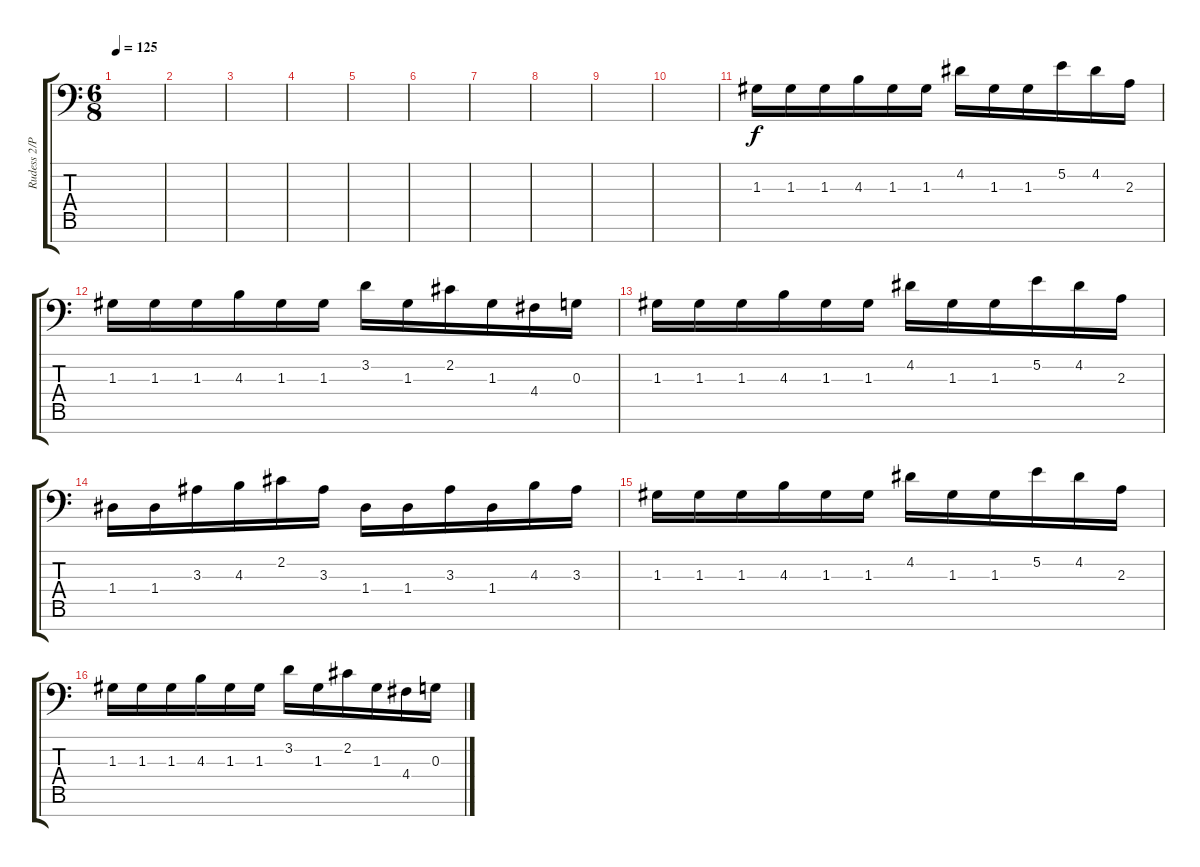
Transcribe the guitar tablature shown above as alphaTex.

\track ("Rudess 2/Petrucci fill-in" "Rudess 2/P") {instrument acousticgrandpiano}
\staff {score tabs}
\tuning (E4 B3 G3 D3 A2 E2 A1) {hide}
\ts (6 8)
\tempo 125
\clef f4
\ks c
|
|
|
|
|
|
|
|
|
|
1.3.16{volume 10 instrument distortionguitar} 1.3.16 1.3.16 4.3.16 1.3.16 1.3.16 4.2.16 1.3.16 1.3.16 5.2.16 4.2.16 2.3.16 |
1.3.16 1.3.16 1.3.16 4.3.16 1.3.16 1.3.16 3.2.16 1.3.16 2.2.16 1.3.16 4.4.16 0.3.16 |
1.3.16{volume 10 instrument distortionguitar} 1.3.16 1.3.16 4.3.16 1.3.16 1.3.16 4.2.16 1.3.16 1.3.16 5.2.16 4.2.16 2.3.16 |
1.4.16 1.4.16 3.3.16 4.3.16 2.2.16 3.3.16 1.4.16 1.4.16 3.3.16 1.4.16 4.3.16 3.3.16 |
1.3.16{volume 10 instrument distortionguitar} 1.3.16 1.3.16 4.3.16 1.3.16 1.3.16 4.2.16 1.3.16 1.3.16 5.2.16 4.2.16 2.3.16 |
1.3.16 1.3.16 1.3.16 4.3.16 1.3.16 1.3.16 3.2.16 1.3.16 2.2.16 1.3.16 4.4.16 0.3.16
